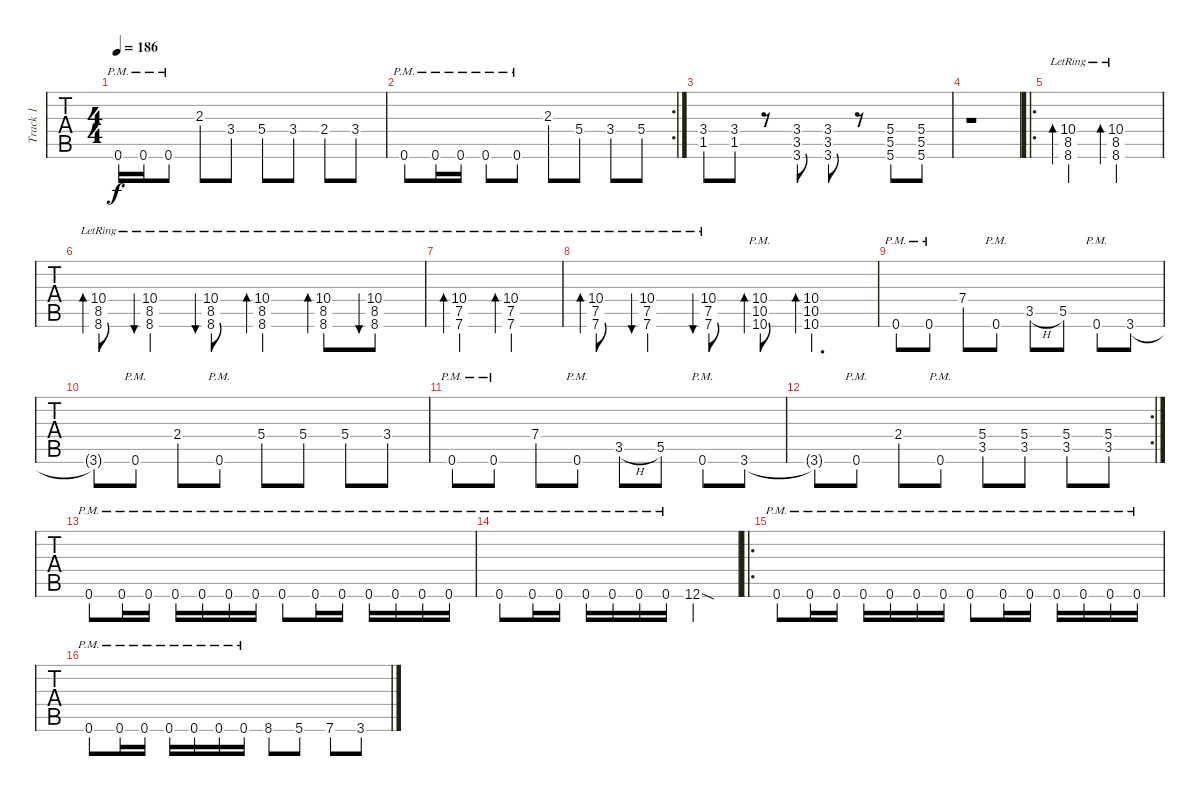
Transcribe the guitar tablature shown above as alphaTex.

\track ("Track 1" "Track 1") {instrument distortionguitar}
\staff {tabs}
\tuning (Eb4 Bb3 Gb3 Db3 Ab2 Db2) {hide}
\ts (4 4)
\tempo 186
\clef g2
\ks db
0.6{pm}.16{dy f} 0.6{pm}.16 0.6{pm}.8 2.3.8 3.4.8 5.4.8 3.4.8 2.4.8 3.4.8 |
\rc 2
0.6{pm}.8 0.6{pm}.16 0.6{pm}.16 0.6{pm}.8 0.6{pm}.8 2.3.8 5.4.8 3.4.8 5.4.8 |
(3.4 1.5).8 (3.4 1.5).8 r.8 (3.4 3.5 3.6).8 (3.4 3.5 3.6).8 r.8 (5.4 5.5 5.6).8 (5.4 5.5 5.6).8 |
r.1 |
\ro
(10.4{lr} 8.5{lr} 8.6{lr}).2{bd 60} (10.4{lr} 8.5{lr} 8.6{lr}).2{bd 60} |
(10.4{lr} 8.5{lr} 8.6{lr}).8{bd 60} (10.4{lr} 8.5{lr} 8.6{lr}).4{bu 60} (10.4{lr} 8.5{lr} 8.6{lr}).8{bu 60} (10.4{lr} 8.5{lr} 8.6{lr}).4{bd 60} (10.4{lr} 8.5{lr} 8.6{lr}).8{bd 60} (10.4{lr} 8.5{lr} 8.6{lr}).8{bu 60} |
(10.4{lr} 7.5{lr} 7.6{lr}).2{bd 60} (10.4{lr} 7.5{lr} 7.6{lr}).2{bd 60} |
(10.4{lr} 7.5{lr} 7.6{lr}).8{bd 60} (10.4{lr} 7.5{lr} 7.6{lr}).4{bu 60} (10.4{lr} 7.5{lr} 7.6{lr}).8{bu 60} (10.4{pm} 10.5{pm} 10.6{pm}).8{bd 60} (10.4 10.5 10.6).4{d bd 60} |
0.6{pm}.8 0.6{pm}.8 7.4.8 0.6{pm}.8 3.5{h}.8 5.5.8 0.6{pm}.8 3.6.8 |
3.6{t}.8 0.6{pm}.8 2.4.8 0.6{pm}.8 5.4.8 5.4.8 5.4.8 3.4.8 |
0.6{pm}.8 0.6{pm}.8 7.4.8 0.6{pm}.8 3.5{h}.8 5.5.8 0.6{pm}.8 3.6.8 |
\rc 2
3.6{t}.8 0.6{pm}.8 2.4.8 0.6{pm}.8 (5.4 3.5).8 (5.4 3.5).8 (5.4 3.5).8 (5.4 3.5).8 |
0.6{pm}.8 0.6{pm}.16 0.6{pm}.16 0.6{pm}.16 0.6{pm}.16 0.6{pm}.16 0.6{pm}.16 0.6{pm}.8 0.6{pm}.16 0.6{pm}.16 0.6{pm}.16 0.6{pm}.16 0.6{pm}.16 0.6{pm}.16 |
0.6{pm}.8 0.6{pm}.16 0.6{pm}.16 0.6{pm}.16 0.6{pm}.16 0.6{pm}.16 0.6{pm}.16 12.6{sod}.2 |
\ro
0.6{pm}.8 0.6{pm}.16 0.6{pm}.16 0.6{pm}.16 0.6{pm}.16 0.6{pm}.16 0.6{pm}.16 0.6{pm}.8 0.6{pm}.16 0.6{pm}.16 0.6{pm}.16 0.6{pm}.16 0.6{pm}.16 0.6{pm}.16 |
0.6{pm}.8 0.6{pm}.16 0.6{pm}.16 0.6{pm}.16 0.6{pm}.16 0.6{pm}.16 0.6{pm}.16 8.6.8 5.6.8 7.6.8 3.6.8
